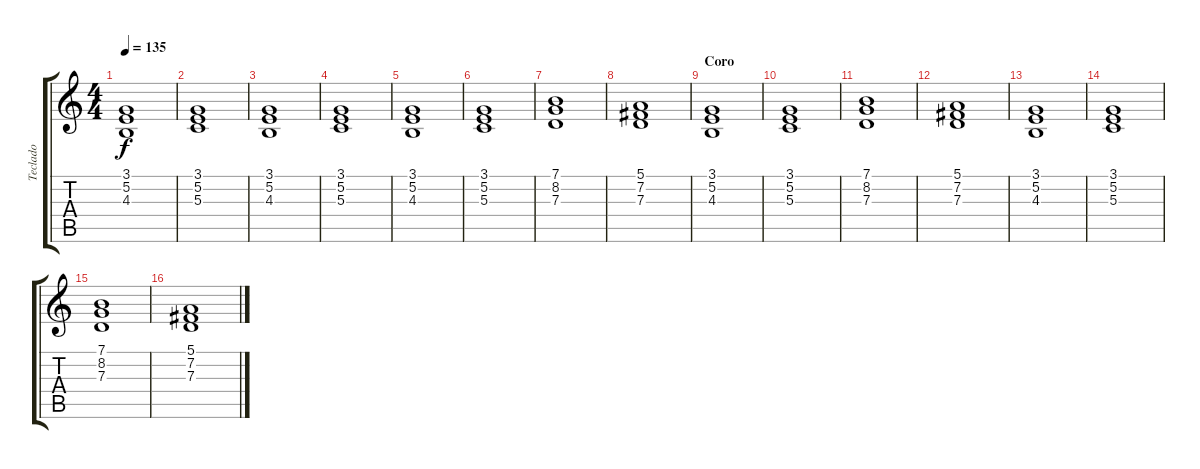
\track ("Teclado" "Teclado") {instrument stringensemble1}
\staff {score tabs}
\tuning (E4 B3 G3 D3 A2 E2) {hide}
\ts (4 4)
\tempo 135
\clef g2
\ks c
(3.1 5.2 4.3).1{dy f} |
(3.1 5.2 5.3).1 |
(3.1 5.2 4.3).1 |
(3.1 5.2 5.3).1 |
(3.1 5.2 4.3).1 |
(3.1 5.2 5.3).1 |
(7.1 8.2 7.3).1 |
(5.1 7.2 7.3).1 |
\section ("" "Coro")
(3.1 5.2 4.3).1 |
(3.1 5.2 5.3).1 |
(7.1 8.2 7.3).1 |
(5.1 7.2 7.3).1 |
(3.1 5.2 4.3).1 |
(3.1 5.2 5.3).1 |
(7.1 8.2 7.3).1 |
(5.1 7.2 7.3).1
